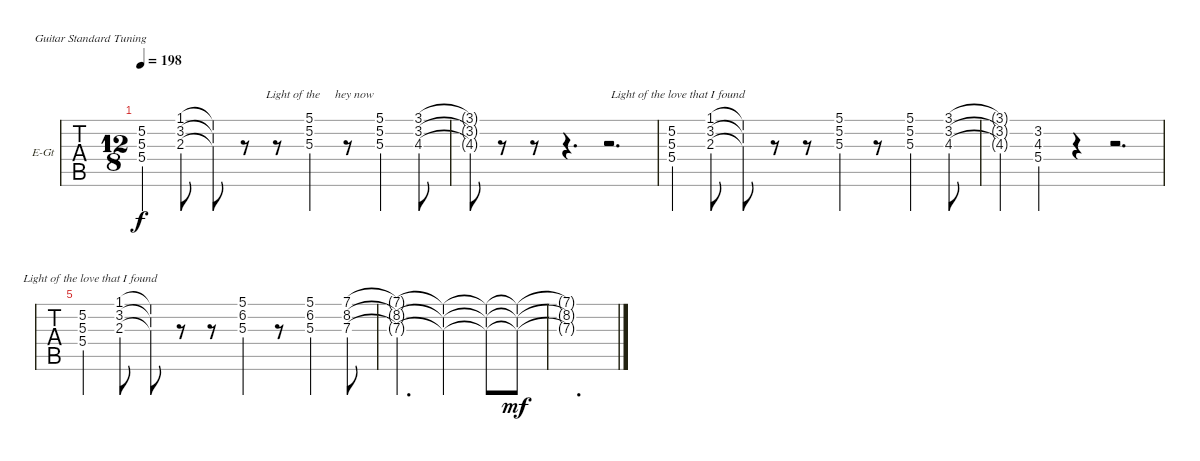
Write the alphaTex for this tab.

\bracketExtendMode nobrackets
\firstSystemTrackNameOrientation horizontal
\otherSystemsTrackNameOrientation horizontal
\defaultBarNumberDisplay FirstOfSystem
\track ("Lead" "E-Gt") {instrument overdrivenguitar}
\staff {tabs}
\tuning (E4 B3 G3 D3 A2 E2)
\ts (12 8)
\tempo 198
\clef g2
\ks c
(5.2 5.3 5.4).4{lyrics (0 "") lyrics (1 "") lyrics (2 "") lyrics (3 "") lyrics (4 "") dy f} (3.2 2.3 1.1).8{lyrics (0 "") lyrics (1 "") lyrics (2 "") lyrics (3 "") lyrics (4 "")} (3.2{t} 2.3{t} 1.1{t}).8{lyrics (0 "") lyrics (1 "") lyrics (2 "") lyrics (3 "") lyrics (4 "")} r.8 r.8 (5.1 5.2 5.3).4{lyrics (0 "") lyrics (1 "") lyrics (2 "") lyrics (3 "") lyrics (4 "       Light of the     hey now")} r.8 (5.1 5.2 5.3).4{lyrics (0 "") lyrics (1 "") lyrics (2 "") lyrics (3 "") lyrics (4 "")} (3.1 3.2 4.3).8{lyrics (0 "") lyrics (1 "") lyrics (2 "") lyrics (3 "") lyrics (4 "")} |
(3.1{t} 3.2{t} 4.3{t}).8{lyrics (0 "") lyrics (1 "") lyrics (2 "") lyrics (3 "") lyrics (4 "")} r.8{lyrics (0 "") lyrics (1 "") lyrics (2 "") lyrics (3 "") lyrics (4 "")} r.8 r.4{d} r.2{d} |
(5.2 5.3 5.4).4{lyrics (0 "") lyrics (1 "") lyrics (2 "") lyrics (3 "") lyrics (4 "    Light of the love that I found      ")} (3.2 2.3 1.1).8{lyrics (0 "") lyrics (1 "") lyrics (2 "") lyrics (3 "") lyrics (4 "")} (3.2{t} 2.3{t} 1.1{t}).8{lyrics (0 "") lyrics (1 "") lyrics (2 "") lyrics (3 "") lyrics (4 "")} r.8 r.8 (5.1 5.2 5.3).4{lyrics (0 "") lyrics (1 "") lyrics (2 "") lyrics (3 "") lyrics (4 "")} r.8 (5.1 5.2 5.3).4{lyrics (0 "") lyrics (1 "") lyrics (2 "") lyrics (3 "") lyrics (4 "")} (3.1 3.2 4.3).8{lyrics (0 "") lyrics (1 "") lyrics (2 "") lyrics (3 "") lyrics (4 "")} |
(3.1{t} 3.2{t} 4.3{t}).4{lyrics (0 "") lyrics (1 "") lyrics (2 "") lyrics (3 "") lyrics (4 "")} (3.2 4.3 5.4).4{lyrics (0 "") lyrics (1 "") lyrics (2 "") lyrics (3 "") lyrics (4 "")} r.4 r.2{d} |
(5.2 5.3 5.4).4{lyrics (0 "") lyrics (1 "") lyrics (2 "") lyrics (3 "") lyrics (4 "     Light of the love that I found                ")} (3.2 2.3 1.1).8{lyrics (0 "") lyrics (1 "") lyrics (2 "") lyrics (3 "") lyrics (4 "")} (3.2{t} 2.3{t} 1.1{t}).8{lyrics (0 "") lyrics (1 "") lyrics (2 "") lyrics (3 "") lyrics (4 "")} r.8 r.8 (5.1 6.2 5.3).4{lyrics (0 "") lyrics (1 "") lyrics (2 "") lyrics (3 "") lyrics (4 "")} r.8 (5.1 6.2 5.3).4{lyrics (0 "") lyrics (1 "") lyrics (2 "") lyrics (3 "") lyrics (4 "")} (7.1 8.2 7.3).8{lyrics (0 "") lyrics (1 "") lyrics (2 "") lyrics (3 "") lyrics (4 "")} |
(7.1{t} 8.2{t} 7.3{t}).2{d lyrics (0 "") lyrics (1 "") lyrics (2 "") lyrics (3 "") lyrics (4 "")} (7.1{t} 8.2{t} 7.3{t}).2{lyrics (0 "") lyrics (1 "") lyrics (2 "") lyrics (3 "") lyrics (4 "")} (7.1{t} 8.2{t} 7.3{t}).8{lyrics (0 "") lyrics (1 "") lyrics (2 "") lyrics (3 "") lyrics (4 "")} (7.1{t} 8.2{t} 7.3{t}).8{lyrics (0 "") lyrics (1 "") lyrics (2 "") lyrics (3 "") lyrics (4 "") dy mf} |
(7.1{t} 8.2{t} 7.3{t}).1{d lyrics (0 "") lyrics (1 "") lyrics (2 "") lyrics (3 "") lyrics (4 "")}
